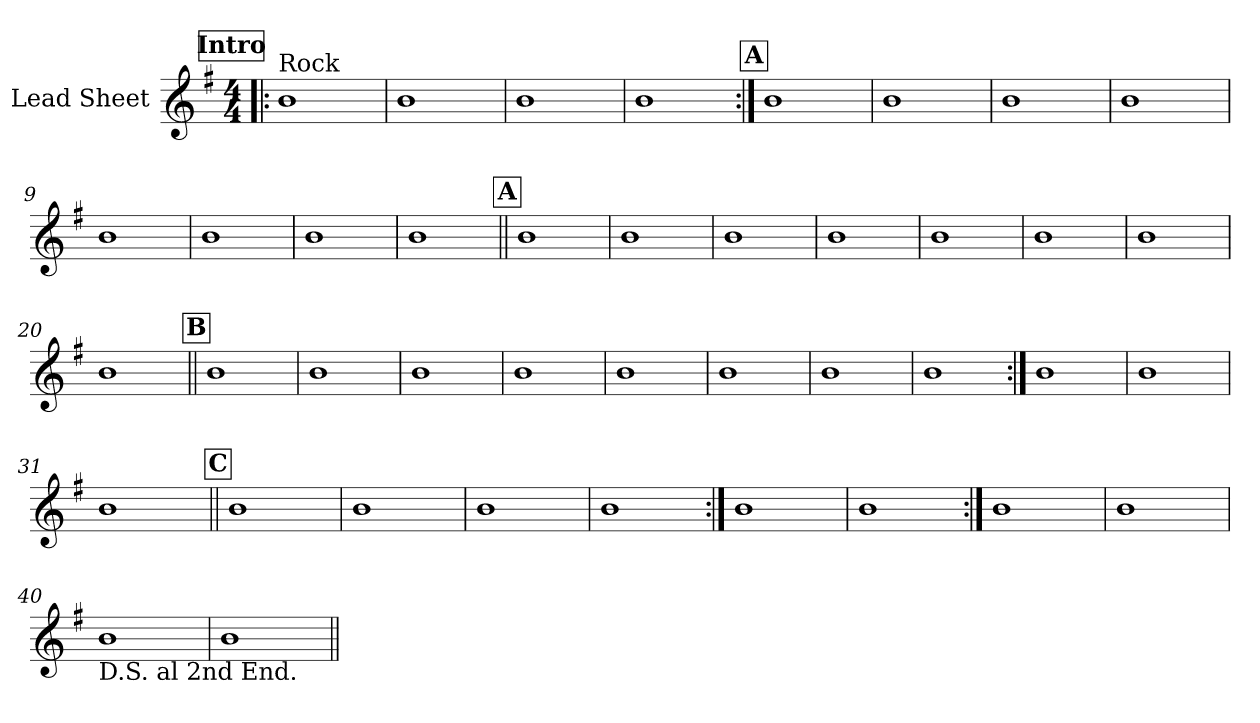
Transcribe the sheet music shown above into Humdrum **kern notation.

**kern
*part1
*staff1
*I"Lead Sheet
*clefG2
*k[f#]
*G:
*M4/4
*MM135
!!LO:REH:place=s1:a:fs=14:t=Intro
=1!|:
!LO:TX:a:t=Rock
1b
=2
1b
=3
1b
=4
1b
!!LO:LB:g=z
!!LO:REH:place=s1:a:fs=14:t=A
=5:|!
1b
=6
1b
=7
1b
=8
1b
!!LO:LB:g=z
=9
1b
=10
1b
=11
1b
=12
1b
!!LO:LB:g=z
!!LO:REH:place=s1:a:fs=14:t=A
=13||
1b
=14
1b
=15
1b
=16
1b
!!LO:LB:g=z
=17
1b
=18
1b
=19
1b
=20
1b
!!LO:LB:g=z
!!LO:REH:place=s1:a:fs=14:t=B
=21||
1b
=22
1b
=23
1b
=24
1b
!!LO:LB:g=z
=25
1b
=26
1b
=27
1b
=28
1b
!!LO:LB:g=z
=29:|!
1b
=30
1b
=31
1b
!!LO:LB:g=z
!!LO:REH:place=s1:a:fs=14:t=C
=32||
1b
=33
1b
=34
1b
=35
1b
!!LO:LB:g=z
=36:|!
1b
=37
1b
=38:|!
1b
=39
1b
!!LO:PB:g=z
=40
!LO:TX:b:t=D.S. al 2nd End.
1b
=41
1b
=||
*-
